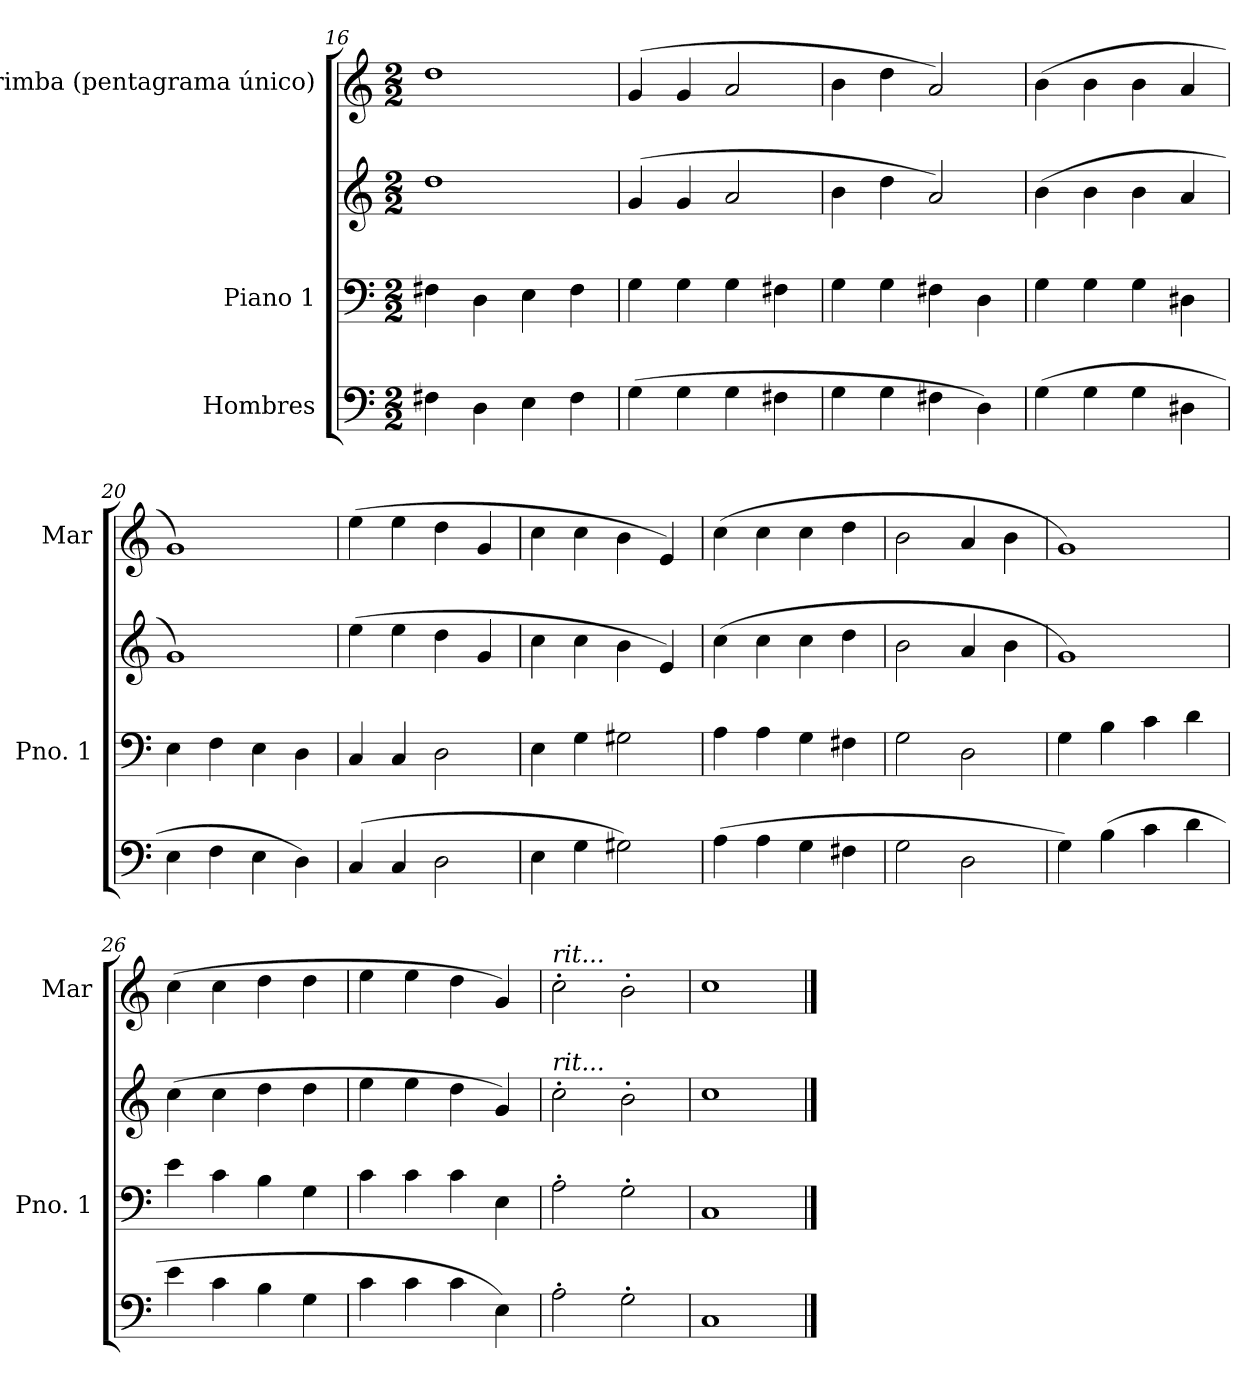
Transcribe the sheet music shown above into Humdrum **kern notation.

**kern	**kern	**kern	**kern
*part3	*part2	*part2	*part1
*staff4	*staff3	*staff2	*staff1
*I"Hombres	*I"Piano 1	*	*I"Marimba (pentagrama único)
*	*I'Pno. 1	*	*I'Mar
*clefF4	*clefF4	*clefG2	*clefG2
*k[]	*k[]	*k[]	*k[]
*M2/2	*M2/2	*M2/2	*M2/2
=16	=16	=16	=16
4F#X\	4F#X\	1dd	1dd
4D\	4D\	.	.
4E\	4E\	.	.
4F#\	4F#\	.	.
!!LO:LB:g=z
=17	=17	=17	=17
(>4G\	4G\	(>4g/	(>4g/
4G\	4G\	4g/	4g/
4G\	4G\	2a/	2a/
4F#X\	4F#X\	.	.
=18	=18	=18	=18
4G\	4G\	4b\	4b\
4G\	4G\	4dd\	4dd\
4F#X\	4F#X\	2a/)	2a/)
4D\)	4D\	.	.
=19	=19	=19	=19
(>4G\	4G\	(>4b\	(>4b\
4G\	4G\	4b\	4b\
4G\	4G\	4b\	4b\
4D#X\	4D#X\	4a/	4a/
=20	=20	=20	=20
4E\	4E\	1g)	1g)
4F\	4F\	.	.
4E\	4E\	.	.
4D\)	4D\	.	.
=21	=21	=21	=21
(>4C/	4C/	(>4ee\	(>4ee\
4C/	4C/	4ee\	4ee\
2D\	2D\	4dd\	4dd\
.	.	4g/	4g/
=22	=22	=22	=22
4E\	4E\	4cc\	4cc\
4G\	4G\	4cc\	4cc\
2G#X\)	2G#X\	4b\	4b\
.	.	4e/)	4e/)
!!LO:LB:g=z
=23	=23	=23	=23
(>4A\	4A\	(>4cc\	(>4cc\
4A\	4A\	4cc\	4cc\
4G\	4G\	4cc\	4cc\
4F#X\	4F#X\	4dd\	4dd\
=24	=24	=24	=24
2G\	2G\	2b\	2b\
2D\	2D\	4a/	4a/
.	.	4b\	4b\
=25	=25	=25	=25
4G\)	4G\	1g)	1g)
(>4B\	4B\	.	.
4c\	4c\	.	.
4d\	4d\	.	.
=26	=26	=26	=26
4e\	4e\	(>4cc\	(>4cc\
4c\	4c\	4cc\	4cc\
4B\	4B\	4dd\	4dd\
4G\	4G\	4dd\	4dd\
=27	=27	=27	=27
4c\	4c\	4ee\	4ee\
4c\	4c\	4ee\	4ee\
4c\	4c\	4dd\	4dd\
4E\)	4E\	4g/)	4g/)
=28	=28	=28	=28
!	!	!	!LO:TX:a:i:t=rit...
!	!	!LO:TX:a:i:t=rit...	!
2A'\	2A'\	2cc'\	2cc'\
2G'\	2G'\	2b'\	2b'\
=29	=29	=29	=29
1C	1C	1cc	1cc
==	==	==	==
*-	*-	*-	*-
